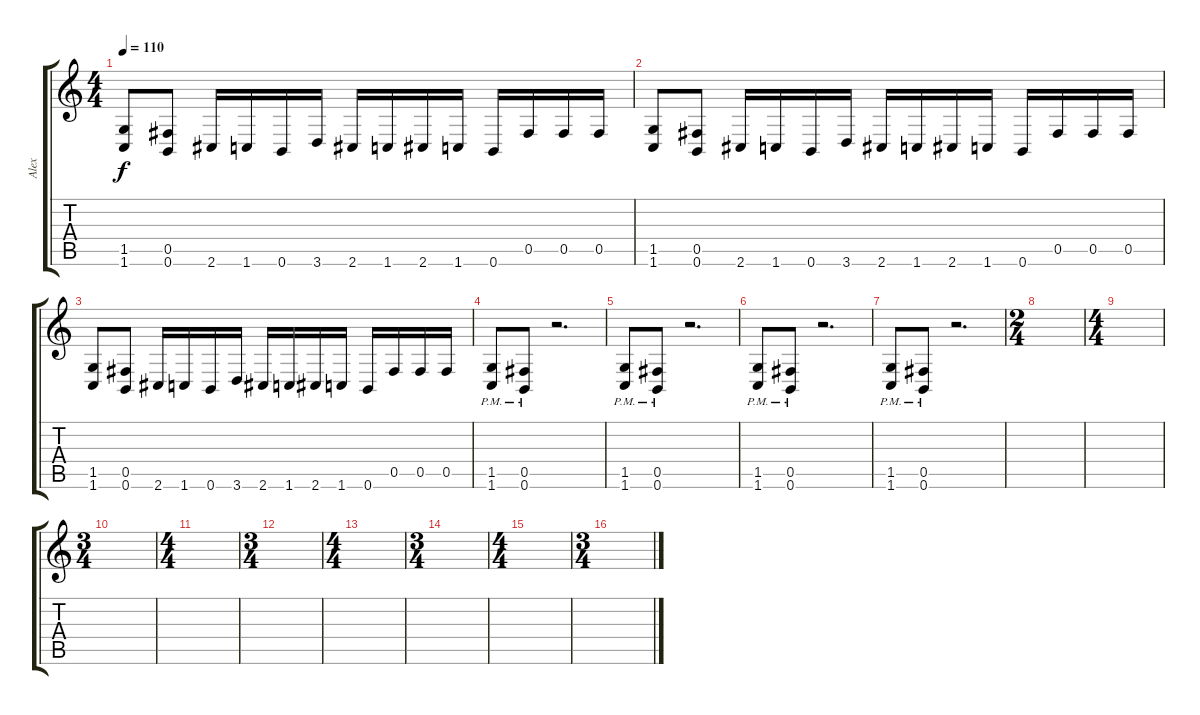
\track ("Alex" "Alex") {instrument distortionguitar}
\staff {score tabs}
\tuning (Db4 Ab3 E3 B2 Gb2 B1) {hide}
\ts (4 4)
\tempo 110
\clef g2
\ks c
(1.5 1.6).8{dy f} (0.5 0.6).8 2.6.16 1.6.16 0.6.16 3.6.16 2.6.16 1.6.16 2.6.16 1.6.16 0.6.16 0.5.16 0.5.16 0.5.16 |
(1.5 1.6).8 (0.5 0.6).8 2.6.16 1.6.16 0.6.16 3.6.16 2.6.16 1.6.16 2.6.16 1.6.16 0.6.16 0.5.16 0.5.16 0.5.16 |
(1.5 1.6).8 (0.5 0.6).8 2.6.16 1.6.16 0.6.16 3.6.16 2.6.16 1.6.16 2.6.16 1.6.16 0.6.16 0.5.16 0.5.16 0.5.16 |
(1.5{pm} 1.6).8 (0.5{pm} 0.6).8 r.2{d} |
(1.5{pm} 1.6).8 (0.5{pm} 0.6).8 r.2{d} |
(1.5{pm} 1.6).8 (0.5{pm} 0.6).8 r.2{d} |
(1.5{pm} 1.6).8 (0.5{pm} 0.6).8 r.2{d} |
\ts (2 4)
|
\ts (4 4)
|
\ts (3 4)
|
\ts (4 4)
|
\ts (3 4)
|
\ts (4 4)
|
\ts (3 4)
|
\ts (4 4)
|
\ts (3 4)
